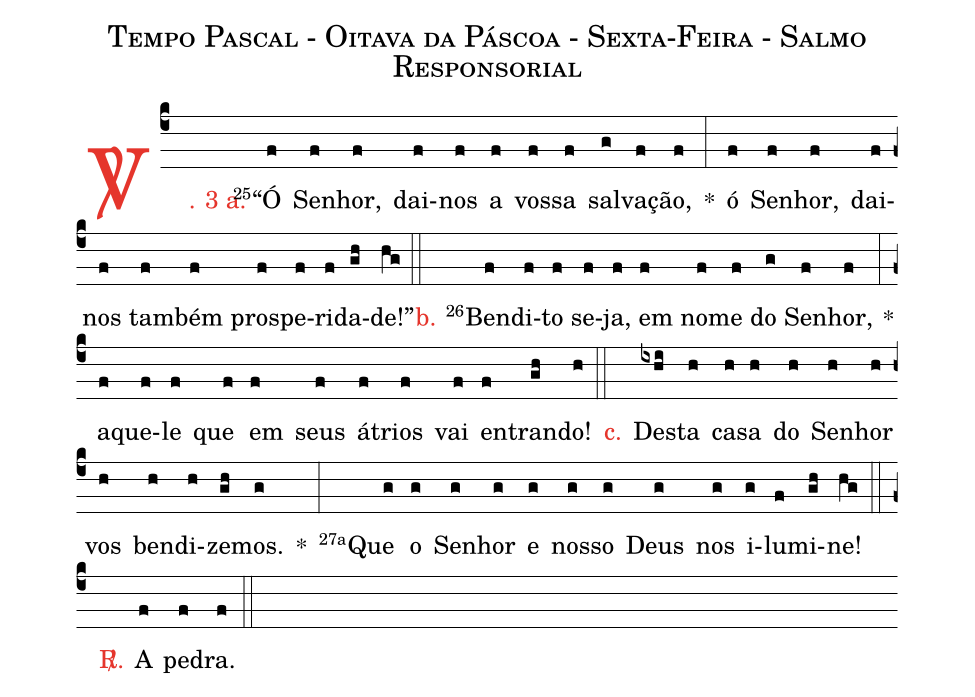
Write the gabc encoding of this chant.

name: Tempo Pascal - Oitava da Páscoa - Sexta-Feira - Salmo Responsorial;
%%
(c4)

<c><sp>V/</sp>. 3 a.</c>() <v>\VSup{25}</v>``Ó(f) Se(f)nhor,(f) dai-(f)nos(f) a(f) vos(f)sa(f) sal(g)va(f)ção,(f) *(:)
ó(f) Se(f)nhor,(f) dai-(f)nos(f) tam(f)bém(f) pros(f)pe(f)ri(f)da(gh)de!''(hg)

(::)

<nlba><c>b.</c>() <v>\VSup{26}</v>Ben</nlba>(f)di(f)to(f) se(f)ja,(f) em(f) no(f)me(f) do(g) Se(f)nhor,(f) *(:)
a(f)que(f)le(f) que(f) em(f) seus(f) á(f)trios(f) vai(f) en(f)tran(gh)do!(h)

(::)

<nlba><c>c.</c>() Des</nlba>(ixhi)ta(h) ca(h)sa(h) do(h) Se(h)nhor(h) vos(h) ben(h)di(h)ze(gh)mos.(g) *(:)
<v>\VSup{27a}</v>Que(g) o(g) Se(g)nhor(g) e(g) nos(g)so(g) Deus(g) nos(g) i(g)lu(f)mi(gh)ne!(hg)

(::)

<nlba><c><sp>R/</sp>.</c>() A</nlba>(f) pe(f)dra.(f)

(::)
